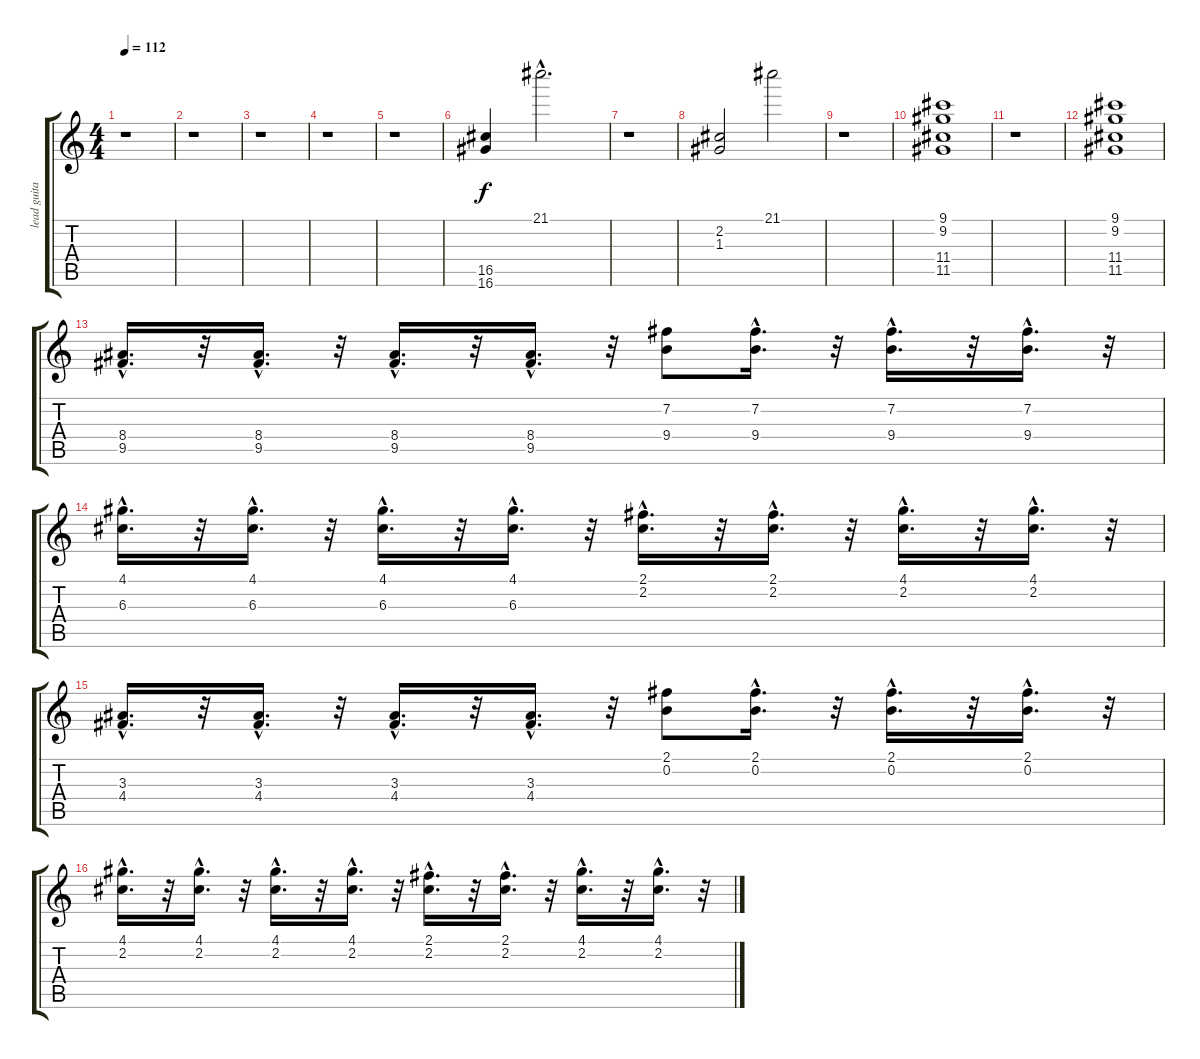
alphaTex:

\track ("lead guitar" "lead guita") {instrument distortionguitar}
\staff {score tabs}
\tuning (E4 B3 G3 D3 A2 E2) {hide}
\ts (4 4)
\tempo 112
\clef g2
\ks c
r.1{dy f} |
r.1 |
r.1 |
r.1 |
r.1 |
(16.5 16.6).4 21.1{hac}.2{d volume 9} |
r.1 |
(2.2 1.3).2{volume 4} 21.1.2{volume 14} |
r.1 |
(9.1 9.2 11.4 11.5).1{volume 4} |
r.1 |
(9.1 9.2 11.4 11.5).1{volume 4} |
(8.4{hac} 9.5{hac}).16{d volume 14} r.32 (8.4{hac} 9.5{hac}).16{d} r.32 (8.4{hac} 9.5{hac}).16{d} r.32 (8.4{hac} 9.5{hac}).16{d} r.32 (7.2 9.4).8 (7.2{hac} 9.4{hac}).16{d} r.32 (7.2{hac} 9.4{hac}).16{d} r.32 (7.2{hac} 9.4{hac}).16{d} r.32 |
(4.1{hac} 6.3{hac}).16{d} r.32 (4.1{hac} 6.3{hac}).16{d} r.32 (4.1{hac} 6.3{hac}).16{d} r.32 (4.1{hac} 6.3{hac}).16{d} r.32 (2.1{hac} 2.2{hac}).16{d} r.32 (2.1{hac} 2.2{hac}).16{d} r.32 (4.1{hac} 2.2{hac}).16{d} r.32 (4.1{hac} 2.2{hac}).16{d} r.32 |
(3.3{hac} 4.4{hac}).16{d} r.32 (3.3{hac} 4.4{hac}).16{d} r.32 (3.3{hac} 4.4{hac}).16{d} r.32 (3.3{hac} 4.4{hac}).16{d} r.32 (2.1 0.2).8 (2.1{hac} 0.2{hac}).16{d} r.32 (2.1{hac} 0.2{hac}).16{d} r.32 (2.1{hac} 0.2{hac}).16{d} r.32 |
(4.1{hac} 2.2{hac}).16{d} r.32 (4.1{hac} 2.2{hac}).16{d} r.32 (4.1{hac} 2.2{hac}).16{d} r.32 (4.1{hac} 2.2{hac}).16{d} r.32 (2.1{hac} 2.2{hac}).16{d} r.32 (2.1{hac} 2.2{hac}).16{d} r.32 (4.1{hac} 2.2{hac}).16{d} r.32 (4.1{hac} 2.2{hac}).16{d} r.32
